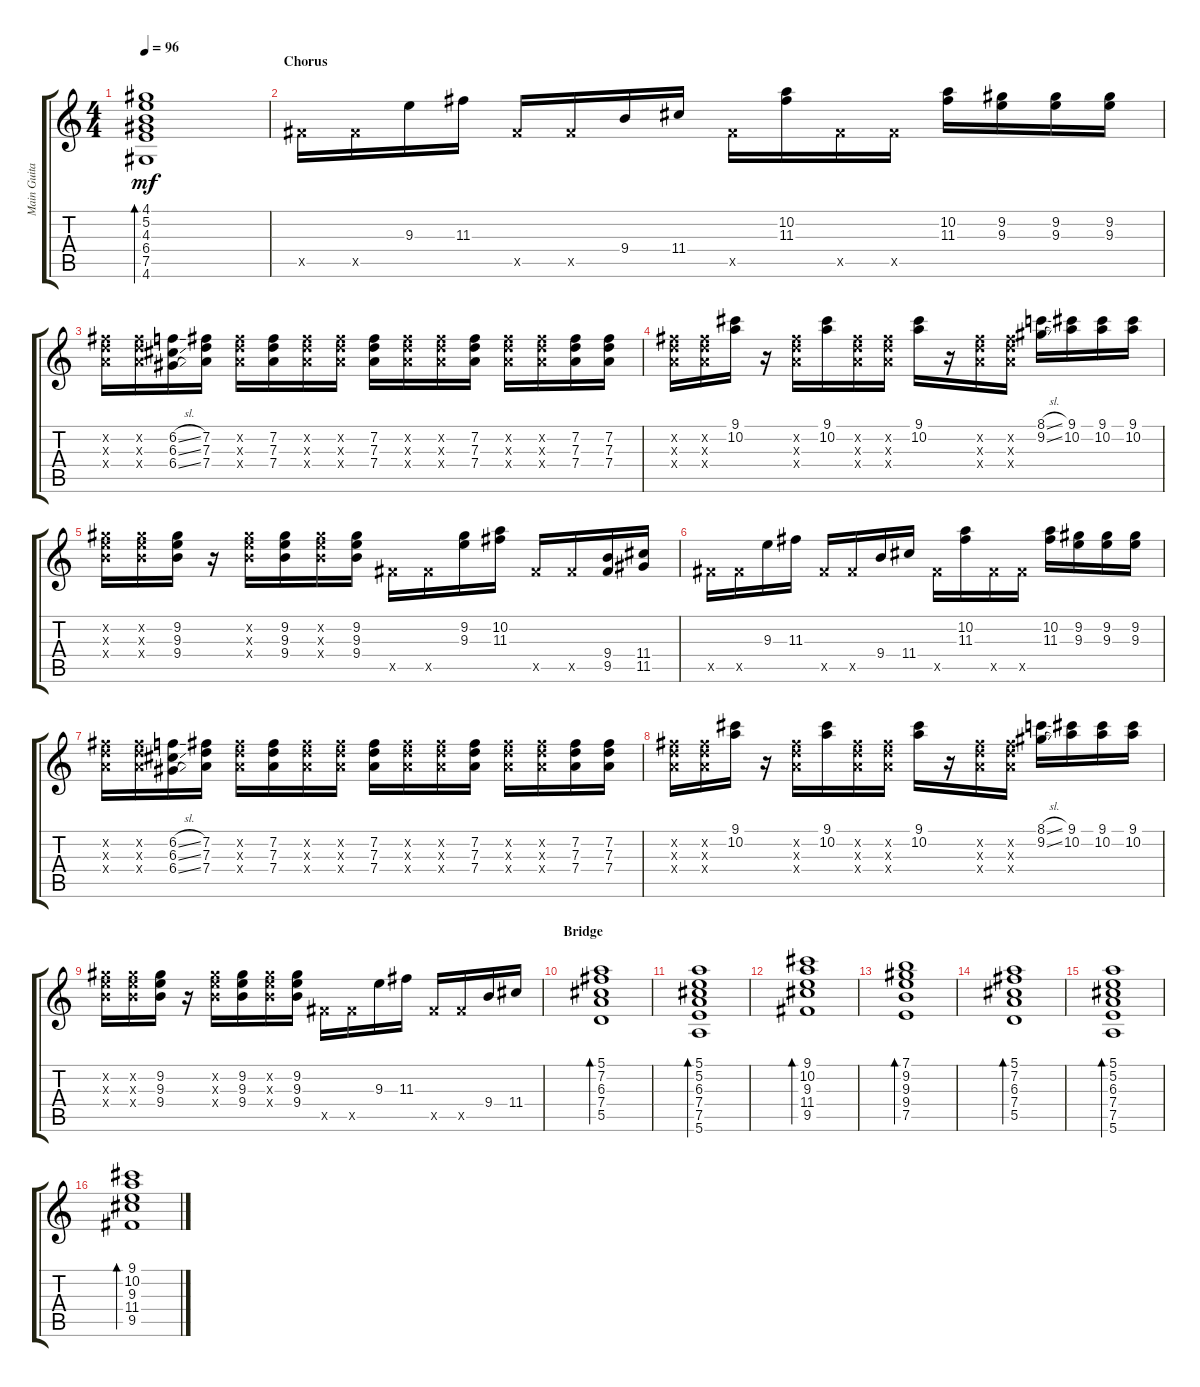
\track ("Main Guitar" "Main Guita") {instrument electricguitarclean}
\staff {score tabs}
\tuning (E4 B3 G3 D3 A2 E2) {hide}
\ts (4 4)
\tempo 96
\clef g2
\ks c
(4.1 5.2 4.3 6.4 7.5 4.6).1{bd 120 dy mf} |
\section ("" "Chorus")
9.5{x}.16 9.5{x}.16 9.3.16 11.3.16 9.5{x}.16 9.5{x}.16 9.4.16 11.4.16 9.5{x}.16 (10.2 11.3).16 9.5{x}.16 9.5{x}.16 (10.2 11.3).16 (9.2 9.3).16 (9.2 9.3).16 (9.2 9.3).16 |
(7.2{x} 7.3{x} 7.4{x}).16 (7.2{x} 7.3{x} 7.4{x}).16 (6.2{sl} 6.3{sl} 6.4{sl}).16 (7.2 7.3 7.4).16 (7.2{x} 7.3{x} 7.4{x}).16 (7.2 7.3 7.4).16 (7.2{x} 7.3{x} 7.4{x}).16 (7.2{x} 7.3{x} 7.4{x}).16 (7.2 7.3 7.4).16 (7.2{x} 7.3{x} 7.4{x}).16 (7.2{x} 7.3{x} 7.4{x}).16 (7.2 7.3 7.4).16 (7.2{x} 7.3{x} 7.4{x}).16 (7.2{x} 7.3{x} 7.4{x}).16 (7.2 7.3 7.4).16 (7.2 7.3 7.4).16 |
(7.2{x} 7.3{x} 7.4{x}).16 (7.2{x} 7.3{x} 7.4{x}).16 (9.1 10.2).16 r.16 (7.2{x} 7.3{x} 7.4{x}).16 (9.1 10.2).16 (7.2{x} 7.3{x} 7.4{x}).16 (7.2{x} 7.3{x} 7.4{x}).16 (9.1 10.2).16 r.16 (7.2{x} 7.3{x} 7.4{x}).16 (7.2{x} 7.3{x} 7.4{x}).16 (8.1{sl} 9.2{sl}).16 (9.1 10.2).16 (9.1 10.2).16 (9.1 10.2).16 |
(9.2{x} 9.3{x} 9.4{x}).16 (9.2{x} 9.3{x} 9.4{x}).16 (9.2 9.3 9.4).16 r.16 (9.2{x} 9.3{x} 9.4{x}).16 (9.2 9.3 9.4).16 (9.2{x} 9.3{x} 9.4{x}).16 (9.2 9.3 9.4).16 9.5{x}.16 9.5{x}.16 (9.2 9.3).16 (10.2 11.3).16 9.5{x}.16 9.5{x}.16 (9.4 9.5).16 (11.4 11.5).16 |
9.5{x}.16 9.5{x}.16 9.3.16 11.3.16 9.5{x}.16 9.5{x}.16 9.4.16 11.4.16 9.5{x}.16 (10.2 11.3).16 9.5{x}.16 9.5{x}.16 (10.2 11.3).16 (9.2 9.3).16 (9.2 9.3).16 (9.2 9.3).16 |
(7.2{x} 7.3{x} 7.4{x}).16 (7.2{x} 7.3{x} 7.4{x}).16 (6.2{sl} 6.3{sl} 6.4{sl}).16 (7.2 7.3 7.4).16 (7.2{x} 7.3{x} 7.4{x}).16 (7.2 7.3 7.4).16 (7.2{x} 7.3{x} 7.4{x}).16 (7.2{x} 7.3{x} 7.4{x}).16 (7.2 7.3 7.4).16 (7.2{x} 7.3{x} 7.4{x}).16 (7.2{x} 7.3{x} 7.4{x}).16 (7.2 7.3 7.4).16 (7.2{x} 7.3{x} 7.4{x}).16 (7.2{x} 7.3{x} 7.4{x}).16 (7.2 7.3 7.4).16 (7.2 7.3 7.4).16 |
(7.2{x} 7.3{x} 7.4{x}).16 (7.2{x} 7.3{x} 7.4{x}).16 (9.1 10.2).16 r.16 (7.2{x} 7.3{x} 7.4{x}).16 (9.1 10.2).16 (7.2{x} 7.3{x} 7.4{x}).16 (7.2{x} 7.3{x} 7.4{x}).16 (9.1 10.2).16 r.16 (7.2{x} 7.3{x} 7.4{x}).16 (7.2{x} 7.3{x} 7.4{x}).16 (8.1{sl} 9.2{sl}).16 (9.1 10.2).16 (9.1 10.2).16 (9.1 10.2).16 |
(9.2{x} 9.3{x} 9.4{x}).16 (9.2{x} 9.3{x} 9.4{x}).16 (9.2 9.3 9.4).16 r.16 (9.2{x} 9.3{x} 9.4{x}).16 (9.2 9.3 9.4).16 (9.2{x} 9.3{x} 9.4{x}).16 (9.2 9.3 9.4).16 9.5{x}.16 9.5{x}.16 9.3.16 11.3.16 9.5{x}.16 9.5{x}.16 9.4.16 11.4.16 |
\section ("" "Bridge")
(5.1 7.2 6.3 7.4 5.5).1{bd 120} |
(5.1 5.2 6.3 7.4 7.5 5.6).1{bd 120} |
(9.1 10.2 9.3 11.4 9.5).1{bd 120} |
(7.1 9.2 9.3 9.4 7.5).1{bd 120} |
(5.1 7.2 6.3 7.4 5.5).1{bd 120} |
(5.1 5.2 6.3 7.4 7.5 5.6).1{bd 120} |
(9.1 10.2 9.3 11.4 9.5).1{bd 120}
